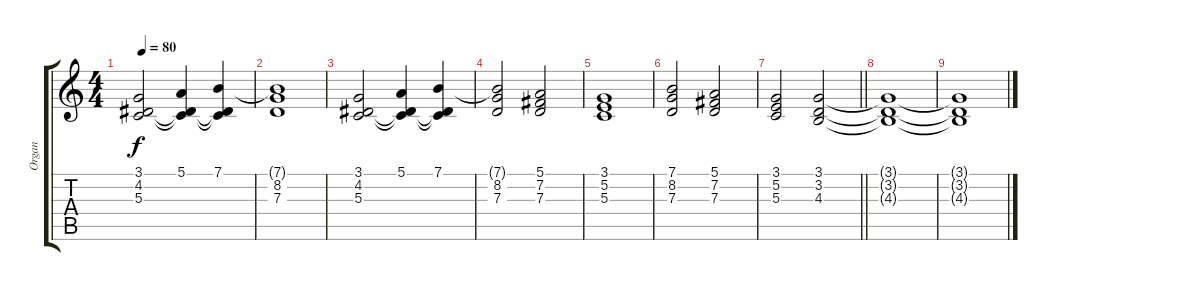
\track ("Organ" "Organ") {instrument percussiveorgan}
\staff {score tabs}
\tuning (E4 B3 G3 D3 A2 E2) {hide}
\ts (4 4)
\tempo 80
\clef g2
\ks c
(3.1 4.2 5.3).2{dy f} (5.1 4.2{t} 5.3{t}).4 (7.1 4.2{t} 5.3{t}).4 |
(7.1{t} 8.2 7.3).1 |
(3.1 4.2 5.3).2 (5.1 4.2{t} 5.3{t}).4 (7.1 4.2{t} 5.3{t}).4 |
(7.1{t} 8.2 7.3).2 (5.1 7.2 7.3).2 |
(3.1 5.2 5.3).1 |
(7.1 8.2 7.3).2 (5.1 7.2 7.3).2 |
\barLineRight lightlight
(3.1 5.2 5.3).2 (3.1 3.2 4.3).2 |
(3.1{t} 3.2{t} 4.3{t}).1 |
(3.1{t} 3.2{t} 4.3{t}).1
